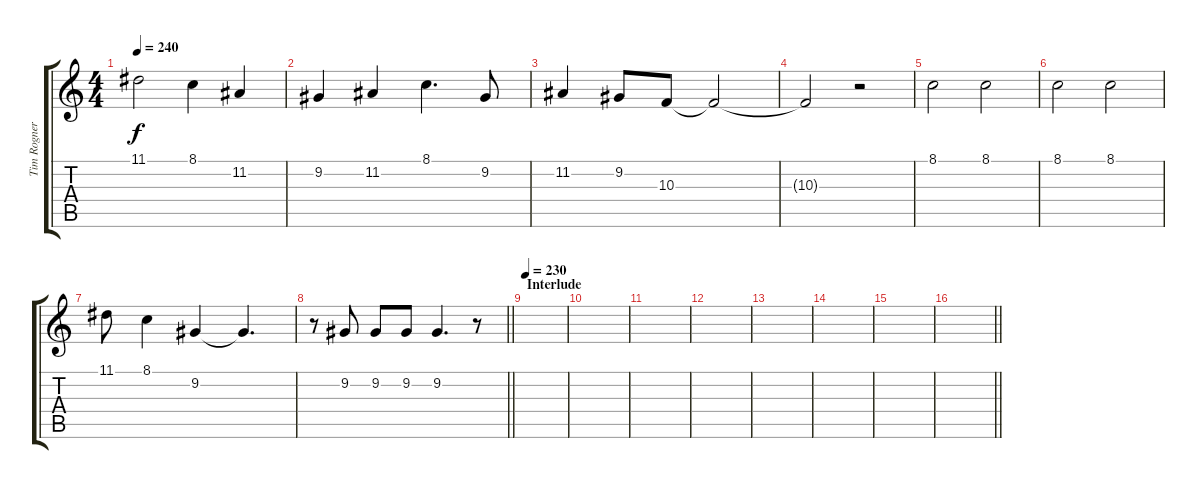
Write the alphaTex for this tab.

\track ("Tim Rogner - Vocals" "Tim Rogner") {instrument altosax}
\staff {score tabs}
\tuning (E4 B3 G3 D3 A2 E2) {hide}
\ts (4 4)
\tempo 240
\clef g2
\ks c
11.1.2{dy f} 8.1.4 11.2.4 |
9.2.4 11.2.4 8.1.4{d} 9.2.8 |
11.2.4 9.2.8 10.3.8 10.3{t}.2 |
10.3{t}.2 r.2 |
8.1.2 8.1.2 |
8.1.2 8.1.2 |
11.1.8 8.1.4 9.2.4 9.2{t}.4{d} |
\barLineRight lightlight
r.8 9.2.8 9.2.8 9.2.8 9.2.4{d} r.8 |
\section ("" "Interlude")
\tempo 230
|
|
|
|
|
|
|
\barLineRight lightlight
